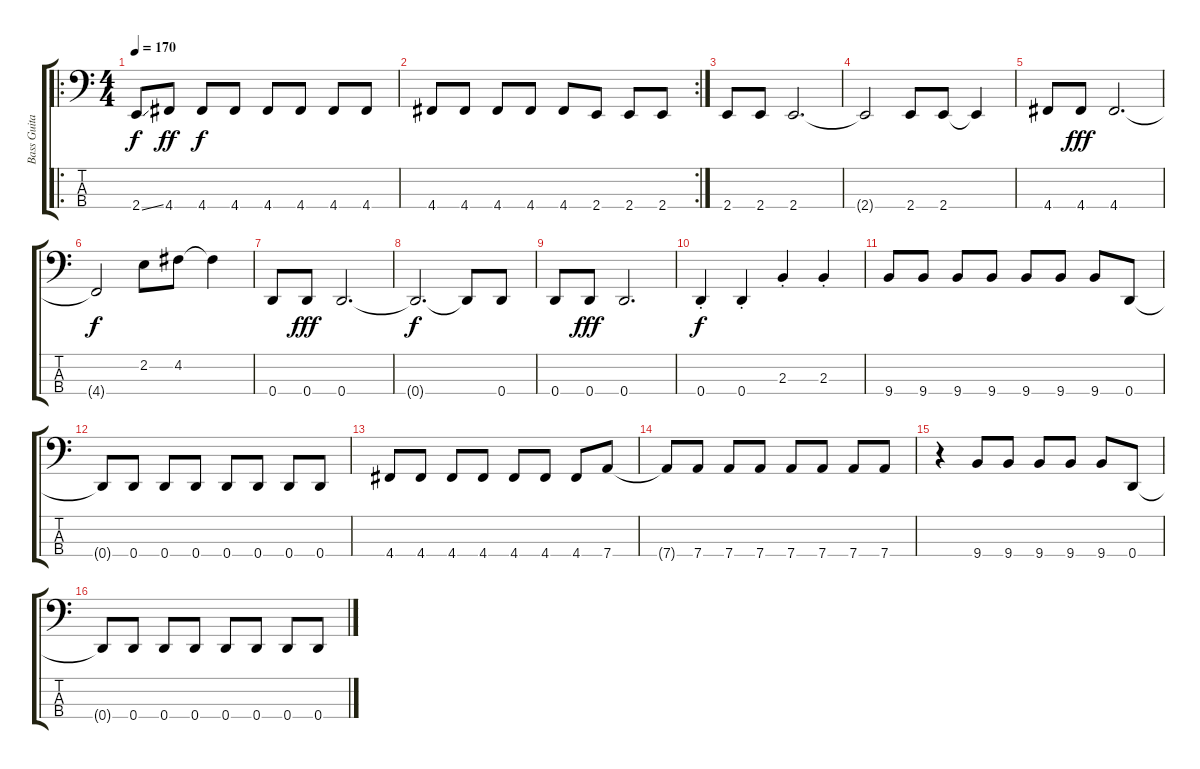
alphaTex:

\track ("Bass Guitar" "Bass Guita") {instrument electricbassfinger}
\staff {score tabs}
\tuning (G2 D2 A1 D1) {hide}
\ro
\ts (4 4)
\tempo 170
\clef f4
\ks c
2.4{ss}.8{dy f} 4.4.8{dy ff} 4.4.8{dy f} 4.4.8 4.4.8 4.4.8 4.4.8 4.4.8 |
\rc 2
4.4.8 4.4.8 4.4.8 4.4.8 4.4.8 2.4.8 2.4.8 2.4.8 |
2.4.8 2.4.8 2.4.2{d} |
2.4{t}.2 2.4.8 2.4.8 2.4{t}.4 |
4.4.8 4.4.8{dy fff} 4.4.2{d} |
4.4{t}.2{dy f} 2.2.8 4.2.8 4.2{t}.4 |
0.4.8 0.4.8{dy fff} 0.4.2{d} |
0.4{t}.2{d dy f} 0.4{t}.8 0.4.8 |
0.4.8 0.4.8{dy fff} 0.4.2{d} |
0.4{st}.4{dy f} 0.4{st}.4 2.3{st}.4 2.3{st}.4 |
9.4.8 9.4.8 9.4.8 9.4.8 9.4.8 9.4.8 9.4.8 0.4.8 |
0.4{t}.8 0.4.8 0.4.8 0.4.8 0.4.8 0.4.8 0.4.8 0.4.8 |
4.4.8 4.4.8 4.4.8 4.4.8 4.4.8 4.4.8 4.4.8 7.4.8 |
7.4{t}.8 7.4.8 7.4.8 7.4.8 7.4.8 7.4.8 7.4.8 7.4.8 |
r.4 9.4.8 9.4.8 9.4.8 9.4.8 9.4.8 0.4.8 |
0.4{t}.8 0.4.8 0.4.8 0.4.8 0.4.8 0.4.8 0.4.8 0.4.8
